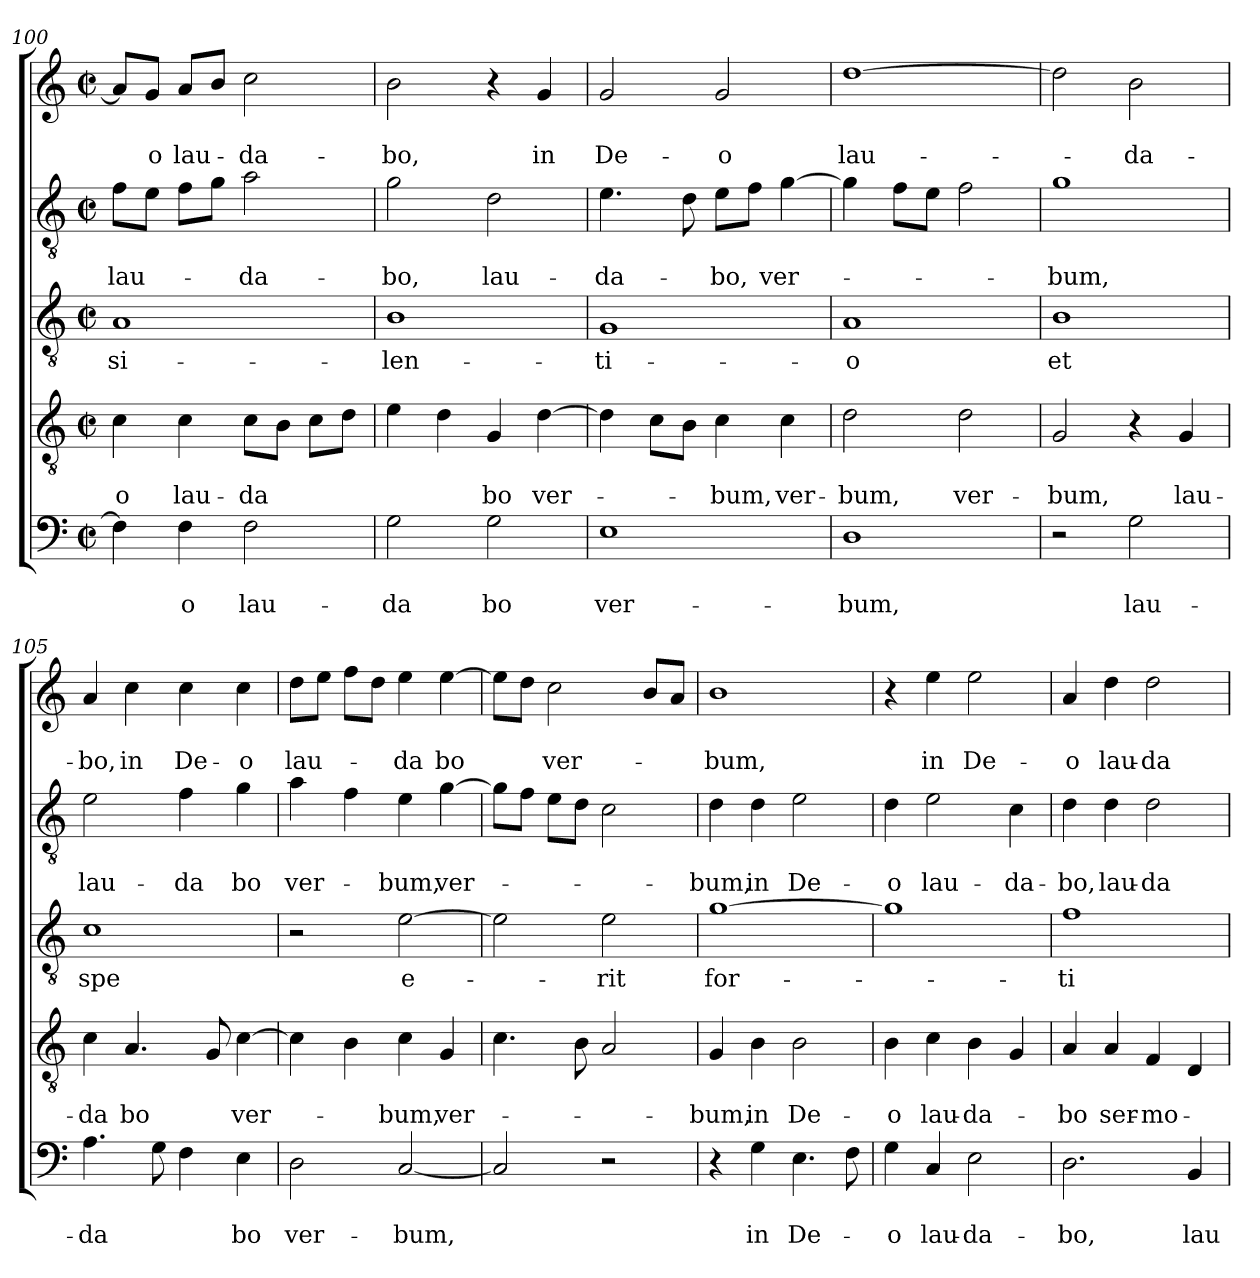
**kern	**text	**text	**kern	**text	**text	**kern	**text	**kern	**text	**text	**kern	**text	**text
*part5	*part5	*part5	*part4	*part4	*part4	*part3	*part3	*part2	*part2	*part2	*part1	*part1	*part1
*staff5	*staff5	*staff5	*staff4	*staff4	*staff4	*staff3	*staff3	*staff2	*staff2	*staff2	*staff1	*staff1	*staff1
*clefF4	*	*	*clefGv2	*	*	*clefGv2	*	*clefGv2	*	*	*clefG2	*	*
*k[]	*	*	*k[]	*	*	*k[]	*	*k[]	*	*	*k[]	*	*
*C:	*	*	*C:	*	*	*C:	*	*C:	*	*	*C:	*	*
*M2/2	*	*	*M2/2	*	*	*M2/2	*	*M2/2	*	*	*M2/2	*	*
*met(c|)	*	*	*met(c|)	*	*	*met(c|)	*	*met(c|)	*	*	*met(c|)	*	*
=100	=100	=100	=100	=100	=100	=100	=100	=100	=100	=100	=100	=100	=100
4F\]	.	.	4c\	.	-o	1A	si-	8f\L	.	lau-	8a/L]	.	.
.	.	.	.	.	.	.	.	8e\J	.	.	8g/J	.	-o
4F\	.	-o	4c\	.	lau-	.	.	8f\L	.	.	8a/L	.	lau-
.	.	.	.	.	.	.	.	8g\J	.	.	8b/J	.	.
2F\	.	lau-	8c\L	.	-da	.	.	2a\	.	-da-	2cc\	.	-da-
.	.	.	8B\J	.	.	.	.	.	.	.	.	.	.
.	.	.	8c\L	.	.	.	.	.	.	.	.	.	.
.	.	.	8d\J	.	.	.	.	.	.	.	.	.	.
=101	=101	=101	=101	=101	=101	=101	=101	=101	=101	=101	=101	=101	=101
2G\	.	-da	4e\	.	.	1B	-len-	2g\	.	-bo,	2b\	.	-bo,
.	.	.	4d\	.	.	.	.	.	.	.	.	.	.
2G\	.	bo	4G/	.	bo	.	.	2d\	.	lau-	4r	.	.
.	.	.	[4d\	.	ver-	.	.	.	.	.	4g/	.	in
=102	=102	=102	=102	=102	=102	=102	=102	=102	=102	=102	=102	=102	=102
1E	.	ver-	4d\]	.	.	1G	-ti-	4.e\	.	-da-	2g/	.	De-
.	.	.	8c\L	.	.	.	.	.	.	.	.	.	.
.	.	.	8B\J	.	.	.	.	8d\	.	.	.	.	.
.	.	.	4c\	.	-bum,	.	.	8e\L	.	-bo,	2g/	.	-o
.	.	.	.	.	.	.	.	8f\J	.	.	.	.	.
.	.	.	4c\	.	ver-	.	.	[4g\	.	ver-	.	.	.
!!LO:LB:g=z
=103	=103	=103	=103	=103	=103	=103	=103	=103	=103	=103	=103	=103	=103
1D	.	-bum,	2d\	.	-bum,	1A	-o	4g\]	.	.	[1dd	.	lau-
.	.	.	.	.	.	.	.	8f\L	.	.	.	.	.
.	.	.	.	.	.	.	.	8e\J	.	.	.	.	.
.	.	.	2d\	.	ver-	.	.	2f\	.	.	.	.	.
=104	=104	=104	=104	=104	=104	=104	=104	=104	=104	=104	=104	=104	=104
2r	.	.	2G/	.	-bum,	1B	et	1g	.	-bum,	2dd\]	.	.
2G\	.	lau-	4r	.	.	.	.	.	.	.	2b\	.	-da-
.	.	.	4G/	.	lau-	.	.	.	.	.	.	.	.
=105	=105	=105	=105	=105	=105	=105	=105	=105	=105	=105	=105	=105	=105
4.A\	.	-da	4c\	.	-da	1c	spe	2e\	.	lau-	4a/	.	-bo,
.	.	.	4.A/	.	bo	.	.	.	.	.	4cc\	.	in
8G\	.	.	.	.	.	.	.	.	.	.	.	.	.
4F\	.	.	.	.	.	.	.	4f\	.	-da	4cc\	.	De-
.	.	.	8G/	.	.	.	.	.	.	.	.	.	.
4E\	.	bo	[4c\	.	ver-	.	.	4g\	.	bo	4cc\	.	-o
=106	=106	=106	=106	=106	=106	=106	=106	=106	=106	=106	=106	=106	=106
2D\	.	ver-	4c\]	.	.	2r	.	4a\	.	ver-	8dd\L	.	lau-
.	.	.	.	.	.	.	.	.	.	.	8ee\J	.	.
.	.	.	4B\	.	.	.	.	4f\	.	.	8ff\L	.	.
.	.	.	.	.	.	.	.	.	.	.	8dd\J	.	.
[2C/	.	-bum,	4c\	.	-bum,	[2e\	e-	4e\	.	-bum,	4ee\	.	-da
.	.	.	4G/	.	ver-	.	.	[4g\	.	ver-	[4ee\	.	bo
=107	=107	=107	=107	=107	=107	=107	=107	=107	=107	=107	=107	=107	=107
2C/]	.	.	4.c\	.	.	2e\]	.	8g\L]	.	.	8ee\L]	.	.
.	.	.	.	.	.	.	.	8f\J	.	.	8dd\J	.	.
.	.	.	.	.	.	.	.	8e\L	.	.	2cc\	.	ver-
.	.	.	8B\	.	.	.	.	8d\J	.	.	.	.	.
2r	.	.	2A/	.	.	2e\	-rit	2c\	.	.	.	.	.
.	.	.	.	.	.	.	.	.	.	.	8b/L	.	.
.	.	.	.	.	.	.	.	.	.	.	8a/J	.	.
=108	=108	=108	=108	=108	=108	=108	=108	=108	=108	=108	=108	=108	=108
4r	.	.	4G/	.	-bum,	[1g	for-	4d\	.	-bum,	1b	.	-bum,
4G\	.	in	4B\	.	in	.	.	4d\	.	in	.	.	.
4.E\	.	De-	2B\	.	De-	.	.	2e\	.	De-	.	.	.
8F\	.	.	.	.	.	.	.	.	.	.	.	.	.
!!LO:LB:g=z
=109	=109	=109	=109	=109	=109	=109	=109	=109	=109	=109	=109	=109	=109
4G\	.	-o	4B\	.	-o	1g]	.	4d\	.	-o	4r	.	.
4C/	.	lau-	4c\	.	lau-	.	.	2e\	.	lau-	4ee\	.	in
2E\	.	-da-	4B\	.	-da-	.	.	.	.	.	2ee\	.	De-
.	.	.	4G/	.	.	.	.	4c\	.	-da-	.	.	.
=110	=110	=110	=110	=110	=110	=110	=110	=110	=110	=110	=110	=110	=110
2.D\	.	-bo,	4A/	.	-bo	1f	-ti-	4d\	.	-bo,	4a/	.	-o
.	.	.	4A/	.	ser-	.	.	4d\	.	lau-	4dd\	.	lau-
.	.	.	4F/	.	-mo-	.	.	2d\	.	-da-	2dd\	.	-da-
4BB/	.	lau-	4D/	.	.	.	.	.	.	.	.	.	.
=	=	=	=	=	=	=	=	=	=	=	=	=	=
*-	*-	*-	*-	*-	*-	*-	*-	*-	*-	*-	*-	*-	*-
